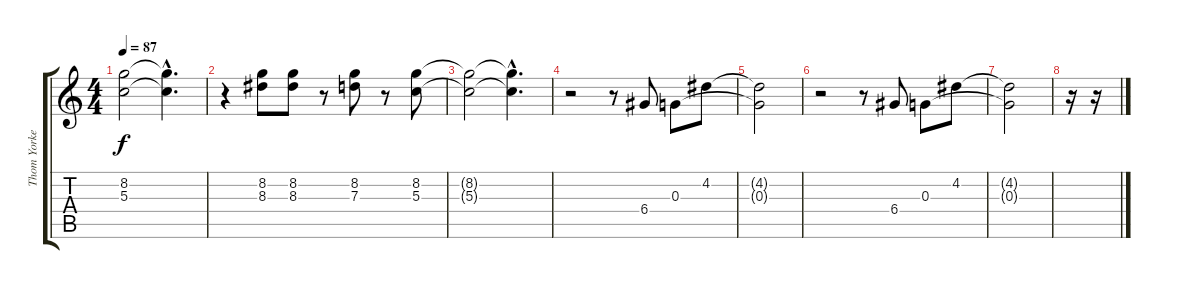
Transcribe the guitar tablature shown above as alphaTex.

\track ("Thom Yorke" "Thom Yorke") {instrument electricguitarjazz}
\staff {score tabs}
\tuning (E4 B3 G3 D3 A2 E2) {hide}
\ts (4 4)
\tempo 87
\clef g2
\ks c
(8.2{t} 5.3{t}).2{dy f} (8.2{hac t} 5.3{hac t}).4{d} |
r.4 (8.2 8.3).8 (8.2 8.3).8 r.8 (8.2 7.3).8 r.8 (8.2 5.3).8 |
(8.2{t} 5.3{t}).2 (8.2{hac t} 5.3{hac t}).4{d} |
r.2 r.8 6.4.8 0.3.8 4.2.8 |
(4.2{t} 0.3{t}).2 |
r.2 r.8 6.4.8 0.3.8 4.2.8 |
(4.2{t} 0.3{t}).2 |
r.16 r.16
